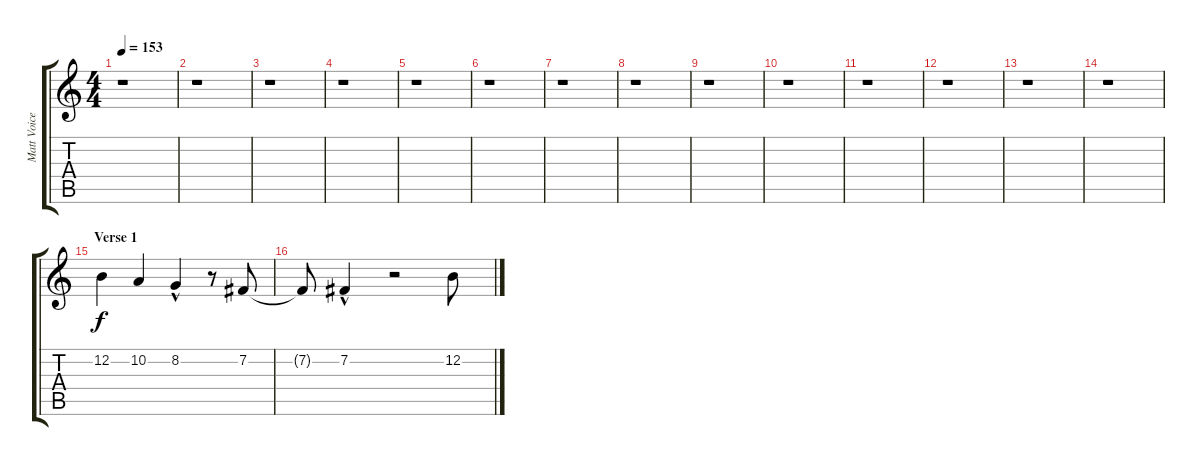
\track ("Matt Voice" "Matt Voice") {instrument synthvoice}
\staff {score tabs}
\tuning (E4 B3 G3 D3 A2 E2) {hide}
\ts (4 4)
\tempo 153
\clef g2
\ks c
r.1{dy f} |
r.1 |
r.1 |
r.1 |
r.1 |
r.1 |
r.1 |
r.1 |
r.1 |
r.1 |
r.1 |
r.1 |
r.1 |
r.1 |
\section ("" "Verse 1")
12.2.4 10.2.4 8.2{hac}.4 r.8 7.2.8 |
7.2{t}.8 7.2{hac}.4 r.2 12.2.8
